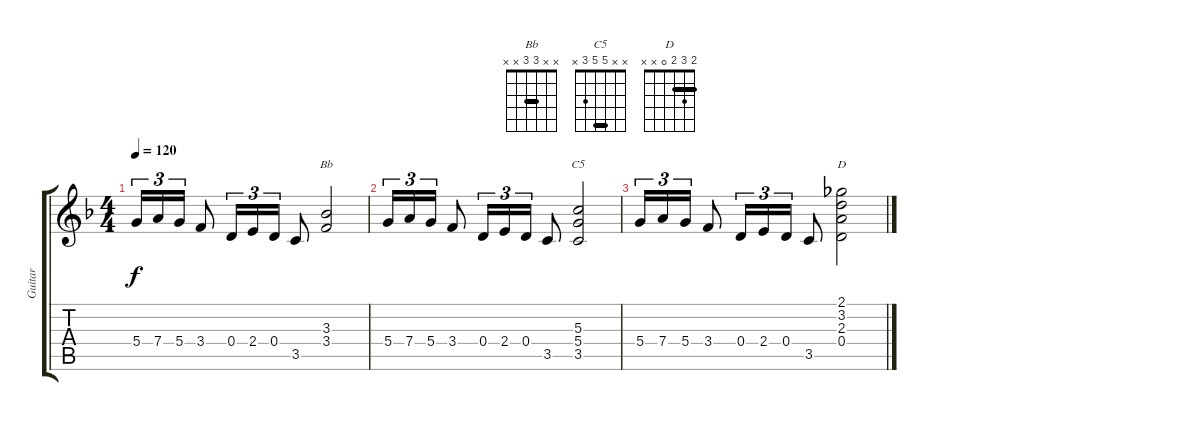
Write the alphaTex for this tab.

\track ("Guitar" "Guitar") {instrument overdrivenguitar}
\staff {score tabs}
\tuning (E4 B3 G3 D3 A2 E2) {hide}
\chord ("Bb" x x 3 3 x x) {barre 3}
\chord ("C5" x x 5 5 3 x) {barre 5}
\chord ("D" 2 3 2 0 x x) {barre 2}
\ts (4 4)
\tempo 120
\clef g2
\ks f
5.4.16{tu (3 2) dy f} 7.4.16{tu (3 2)} 5.4.16{tu (3 2)} 3.4.8 0.4.16{tu (3 2)} 2.4.16{tu (3 2)} 0.4.16{tu (3 2)} 3.5.8 (3.3 3.4).2{ch "Bb"} |
5.4.16{tu (3 2)} 7.4.16{tu (3 2)} 5.4.16{tu (3 2)} 3.4.8 0.4.16{tu (3 2)} 2.4.16{tu (3 2)} 0.4.16{tu (3 2)} 3.5.8 (5.3 5.4 3.5).2{ch "C5"} |
5.4.16{tu (3 2)} 7.4.16{tu (3 2)} 5.4.16{tu (3 2)} 3.4.8 0.4.16{tu (3 2)} 2.4.16{tu (3 2)} 0.4.16{tu (3 2)} 3.5.8 (2.1 3.2 2.3 0.4).2{ch "D"}
